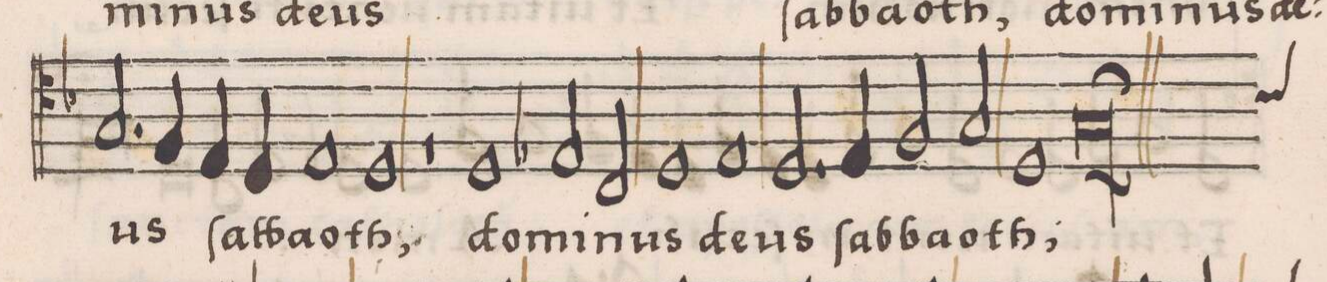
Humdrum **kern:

**kern	**text	**text
*I"BASSVS	*	*
*clefC4	*	*
*k[b-]	*	*
*met(C|)	*	*
*M2/1	*	*
2.G/	-us	.
4F/	.	.
4E/	ſab-	.
4D/	.	.
=29-	=29-	=29-
1E	-ba-	.
1D	-oth;	.
=30	=30	=30
1r	.	.
1D	do-	.
=31-	=31-	=31-
2E-X/	-mi-	.
2C/	-nus	.
1D	.	.
=32-	=32-	=32-
1Eny	de-	.
2.D/	-us	.
4E/	ſab-	.
=33-	=33-	=33-
2F/	-ba-	.
2G/	-oth;	.
1D	.	.
=34-	=34-	=34-
0G\l;;	.	.
=35||-	=35||-	=35||-
*-	*-	*-
